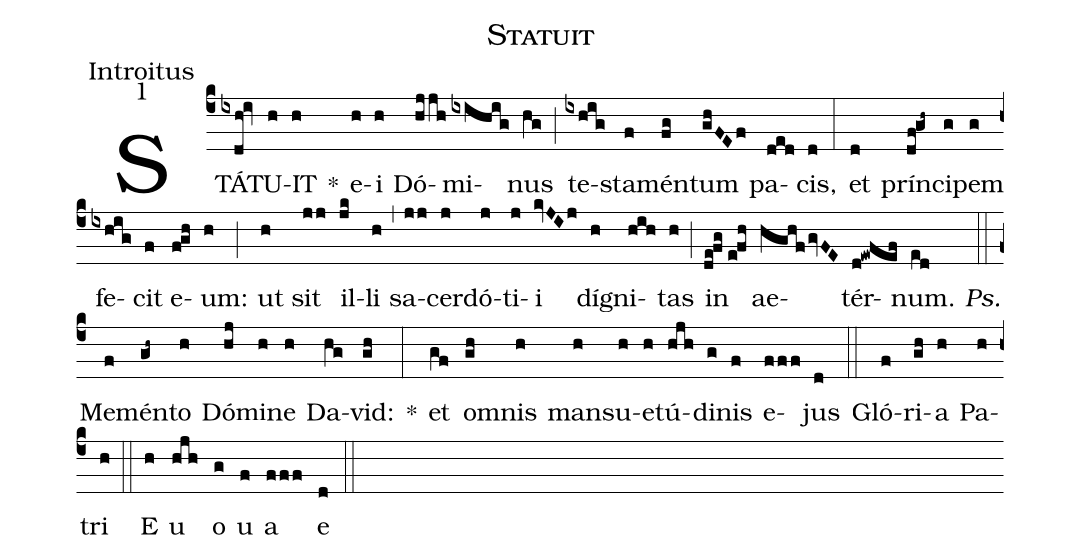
name:Statuit;
office-part:Introitus;
mode:1;
%%
(c4) STÁ(ixdh!iv)TU(h)IT(h) *() e(h)i(h) Dó(hjjh)mi(ixihig)nus(hg) (;) te(ixhig)sta(f)mén(fg)tum(ghFEf) pa(ded)cis,(d) (:) et(d) prín(df!gh~)ci(g)pem(g) fe(ixhig)cit(f) e(f!gh)um:(h) (;) ut(h) sit(jj) il(jk)li(h) (,) sa(jj)cer(j)dó(j)ti(j)i(kvJIj) dí(h)gni(hih)tas(h) (;) in(de!fg//e!fh) ae(hghf/gvFE)tér(d!ewfef)num.(ed) <i>Ps.</i>(::) Me(f)mén(gh~)to(h) Dó(hj)mi(h)ne(h) Da(hg)vid:(gh) *(:) et(gf) o(gh)mnis(h) man(h)su(h)e(h)tú(hjh)di(g)nis(f) e(fff)jus(d) (::) Gló(f)ri(gh)a(h) Pa(h)tri(h) (::) E(h) u(hjh) o(g) u(f) a(fff) e(d) (::)
